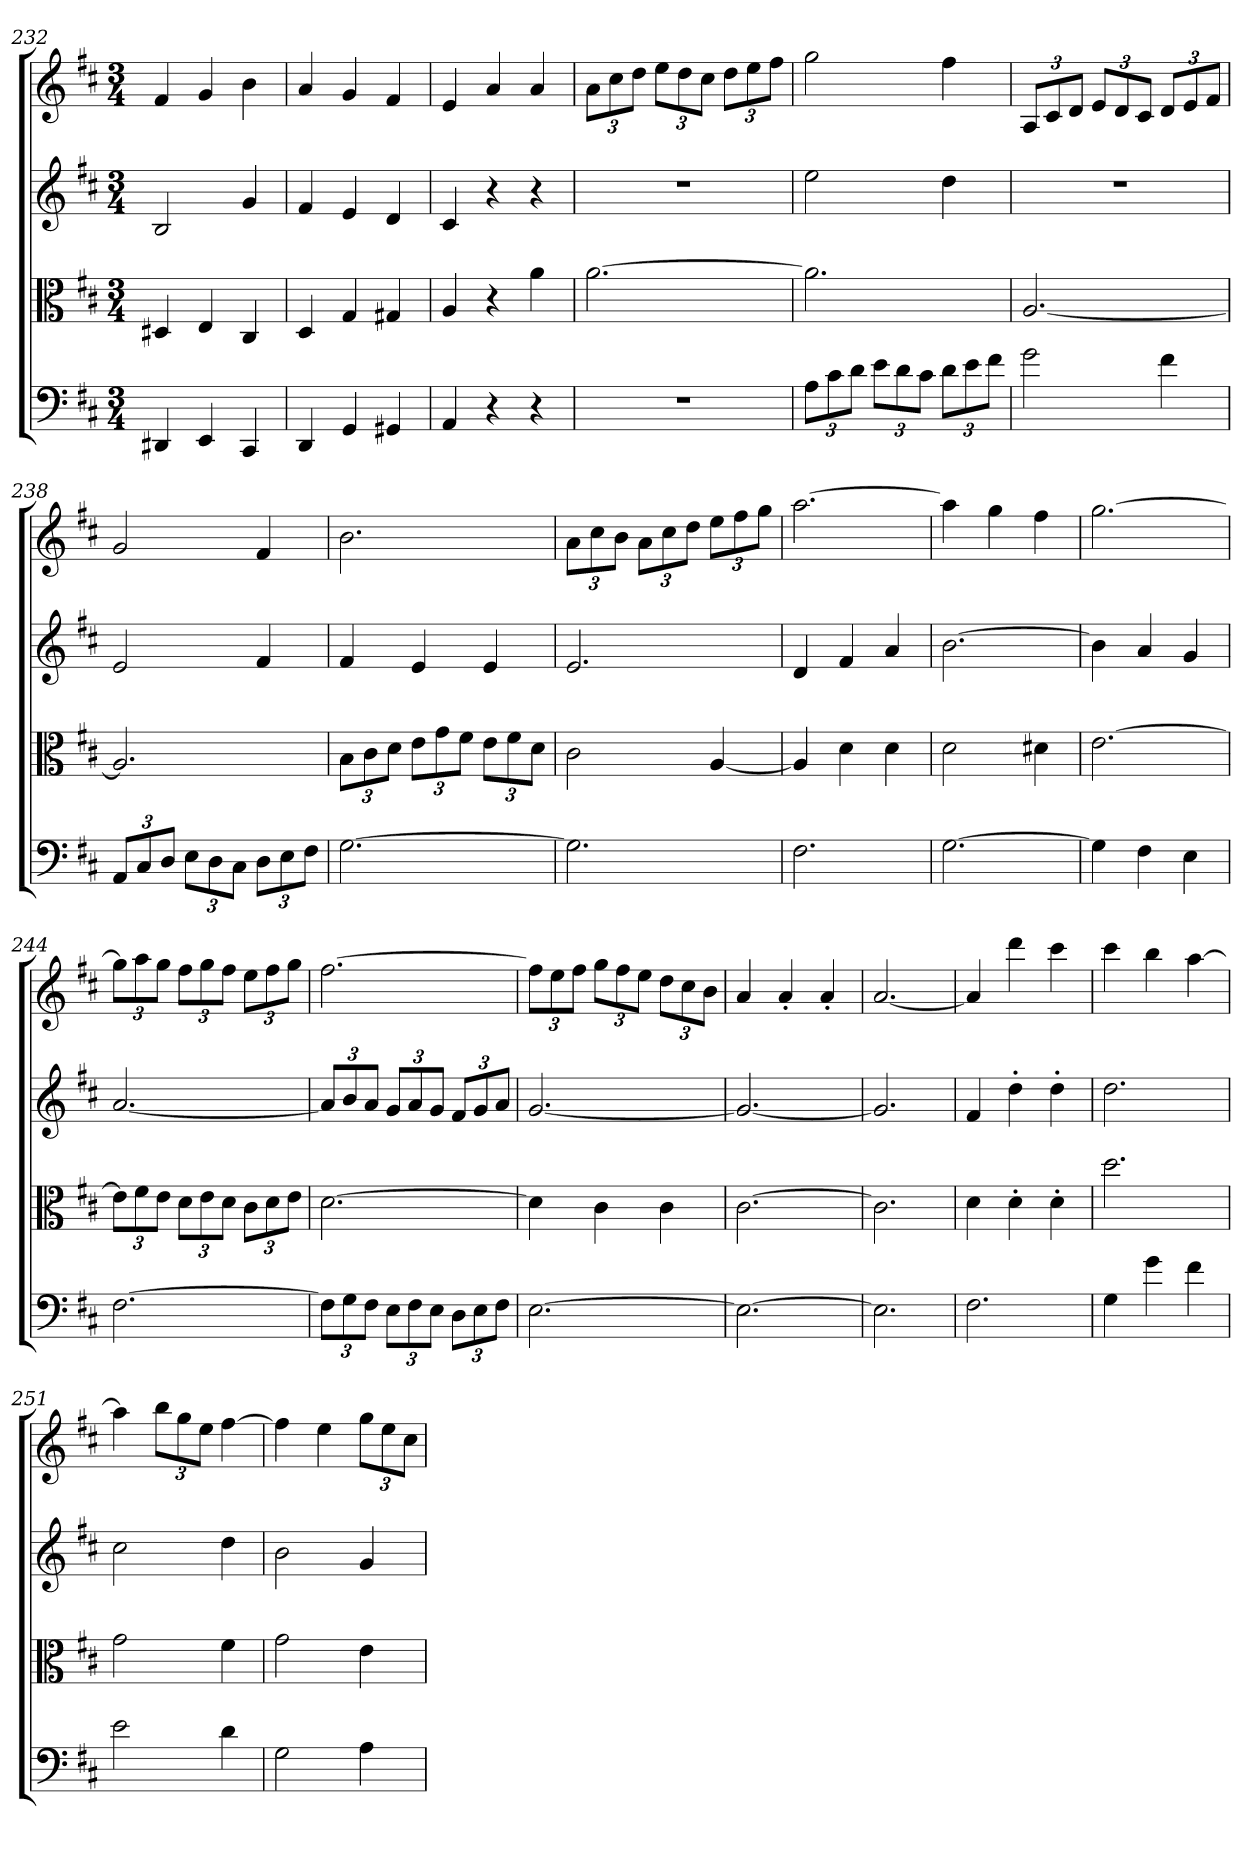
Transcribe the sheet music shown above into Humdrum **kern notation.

**kern	**kern	**kern	**kern
*part4	*part3	*part2	*part1
*staff4	*staff3	*staff2	*staff1
*clefF4	*clefC3	*clefG2	*clefG2
*k[f#c#]	*k[f#c#]	*k[f#c#]	*k[f#c#]
*D:	*D:	*D:	*D:
*M3/4	*M3/4	*M3/4	*M3/4
=232	=232	=232	=232
4DD#X/	4D#X/	2B/	4f#/
4EE/	4E/	.	4g/
4CC#/	4C#/	4g/	4b\
=233	=233	=233	=233
4DD/	4D/	4f#/	4a/
4GG/	4G/	4e/	4g/
4GG#X/	4G#X/	4d/	4f#/
=234	=234	=234	=234
4AA/	4A/	4c#/	4e/
4r	4r	4r	4a/
4r	4a\	4r	4a/
=235	=235	=235	=235
2.r	[2.a\	2.r	12a\L
.	.	.	12cc#\
.	.	.	12dd\J
.	.	.	12ee\L
.	.	.	12dd\
.	.	.	12cc#\J
.	.	.	12dd\L
.	.	.	12ee\
.	.	.	12ff#\J
=236	=236	=236	=236
12A\L	2.a\]	2ee\	2gg\
12c#\	.	.	.
12d\J	.	.	.
12e\L	.	.	.
12d\	.	.	.
12c#\J	.	.	.
12d\L	.	4dd\	4ff#\
12e\	.	.	.
12f#\J	.	.	.
=237	=237	=237	=237
2g\	[2.A/	2.r	12A/L
.	.	.	12c#/
.	.	.	12d/J
.	.	.	12e/L
.	.	.	12d/
.	.	.	12c#/J
4f#\	.	.	12d/L
.	.	.	12e/
.	.	.	12f#/J
=238	=238	=238	=238
12AA/L	2.A/]	2e/	2g/
12C#/	.	.	.
12D/J	.	.	.
12E\L	.	.	.
12D\	.	.	.
12C#\J	.	.	.
12D\L	.	4f#/	4f#/
12E\	.	.	.
12F#\J	.	.	.
=239	=239	=239	=239
[2.G\	12B\L	4f#/	2.b\
.	12c#\	.	.
.	12d\J	.	.
.	12e\L	4e/	.
.	12g\	.	.
.	12f#\J	.	.
.	12e\L	4e/	.
.	12f#\	.	.
.	12d\J	.	.
=240	=240	=240	=240
2.G\]	2c#\	2.e/	12a\L
.	.	.	12cc#\
.	.	.	12b\J
.	.	.	12a\L
.	.	.	12cc#\
.	.	.	12dd\J
.	[4A/	.	12ee\L
.	.	.	12ff#\
.	.	.	12gg\J
=241	=241	=241	=241
2.F#\	4A/]	4d/	[2.aa\
.	4d\	4f#/	.
.	4d\	4a/	.
=242	=242	=242	=242
[2.G\	2d\	[2.b\	4aa\]
.	.	.	4gg\
.	4d#X\	.	4ff#\
=243	=243	=243	=243
4G\]	[2.e\	4b\]	[2.gg\
4F#\	.	4a/	.
4E\	.	4g/	.
=244	=244	=244	=244
[2.F#\	12e\L]	[2.a/	12gg\L]
.	12f#\	.	12aa\
.	12e\J	.	12gg\J
.	12d\L	.	12ff#\L
.	12e\	.	12gg\
.	12d\J	.	12ff#\J
.	12c#\L	.	12ee\L
.	12d\	.	12ff#\
.	12e\J	.	12gg\J
=245	=245	=245	=245
12F#\L]	[2.d\	12a/L]	[2.ff#\
12G\	.	12b/	.
12F#\J	.	12a/J	.
12E\L	.	12g/L	.
12F#\	.	12a/	.
12E\J	.	12g/J	.
12D\L	.	12f#/L	.
12E\	.	12g/	.
12F#\J	.	12a/J	.
=246	=246	=246	=246
[2.E\	4d\]	[2.g/	12ff#\L]
.	.	.	12ee\
.	.	.	12ff#\J
.	4c#\	.	12gg\L
.	.	.	12ff#\
.	.	.	12ee\J
.	4c#\	.	12dd\L
.	.	.	12cc#\
.	.	.	12b\J
=247	=247	=247	=247
2.E\_	[2.c#\	2.g/_	4a/
.	.	.	4a'/
.	.	.	4a'/
=248	=248	=248	=248
2.E\]	2.c#\]	2.g/]	[2.a/
=249	=249	=249	=249
2.F#\	4d\	4f#/	4a/]
.	4d'\	4dd'\	4ddd\
.	4d'\	4dd'\	4ccc#\
=250	=250	=250	=250
4G\	2.dd\	2.dd\	4ccc#\
4g\	.	.	4bb\
4f#\	.	.	[4aa\
=251	=251	=251	=251
2e\	2g\	2cc#\	4aa\]
.	.	.	12bb\L
.	.	.	12gg\
.	.	.	12ee\J
4d\	4f#\	4dd\	[4ff#\
=252	=252	=252	=252
2G\	2g\	2b\	4ff#\]
.	.	.	4ee\
4A\	4e\	4g/	12gg\L
.	.	.	12ee\
.	.	.	12cc#\J
=	=	=	=
*-	*-	*-	*-
